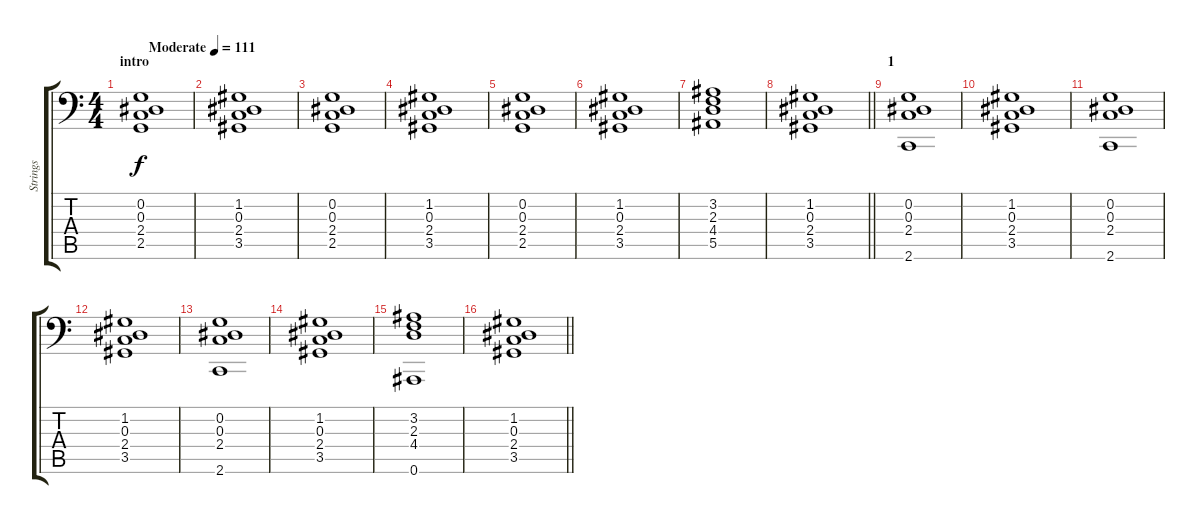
\track ("Strings" "Strings") {instrument stringensemble1}
\staff {score tabs}
\tuning (C4 G3 Eb3 Bb2 F2 Bb1) {hide}
\ts (4 4)
\section ("" "intro")
\tempo (111 "Moderate")
\clef f4
\ks c
(0.2 0.3 2.4 2.5).1{dy f instrument stringensemble1} |
(1.2 0.3 2.4 3.5).1 |
(0.2 0.3 2.4 2.5).1 |
(1.2 0.3 2.4 3.5).1 |
(0.2 0.3 2.4 2.5).1 |
(1.2 0.3 2.4 3.5).1 |
(3.2 2.3 4.4 5.5).1 |
\barLineRight lightlight
(1.2 0.3 2.4 3.5).1 |
\section ("" "1")
(0.2 0.3 2.4 2.6).1 |
(1.2 0.3 2.4 3.5).1 |
(0.2 0.3 2.4 2.6).1 |
(1.2 0.3 2.4 3.5).1 |
(0.2 0.3 2.4 2.6).1 |
(1.2 0.3 2.4 3.5).1 |
(3.2 2.3 4.4 0.6).1 |
\barLineRight lightlight
(1.2 0.3 2.4 3.5).1
